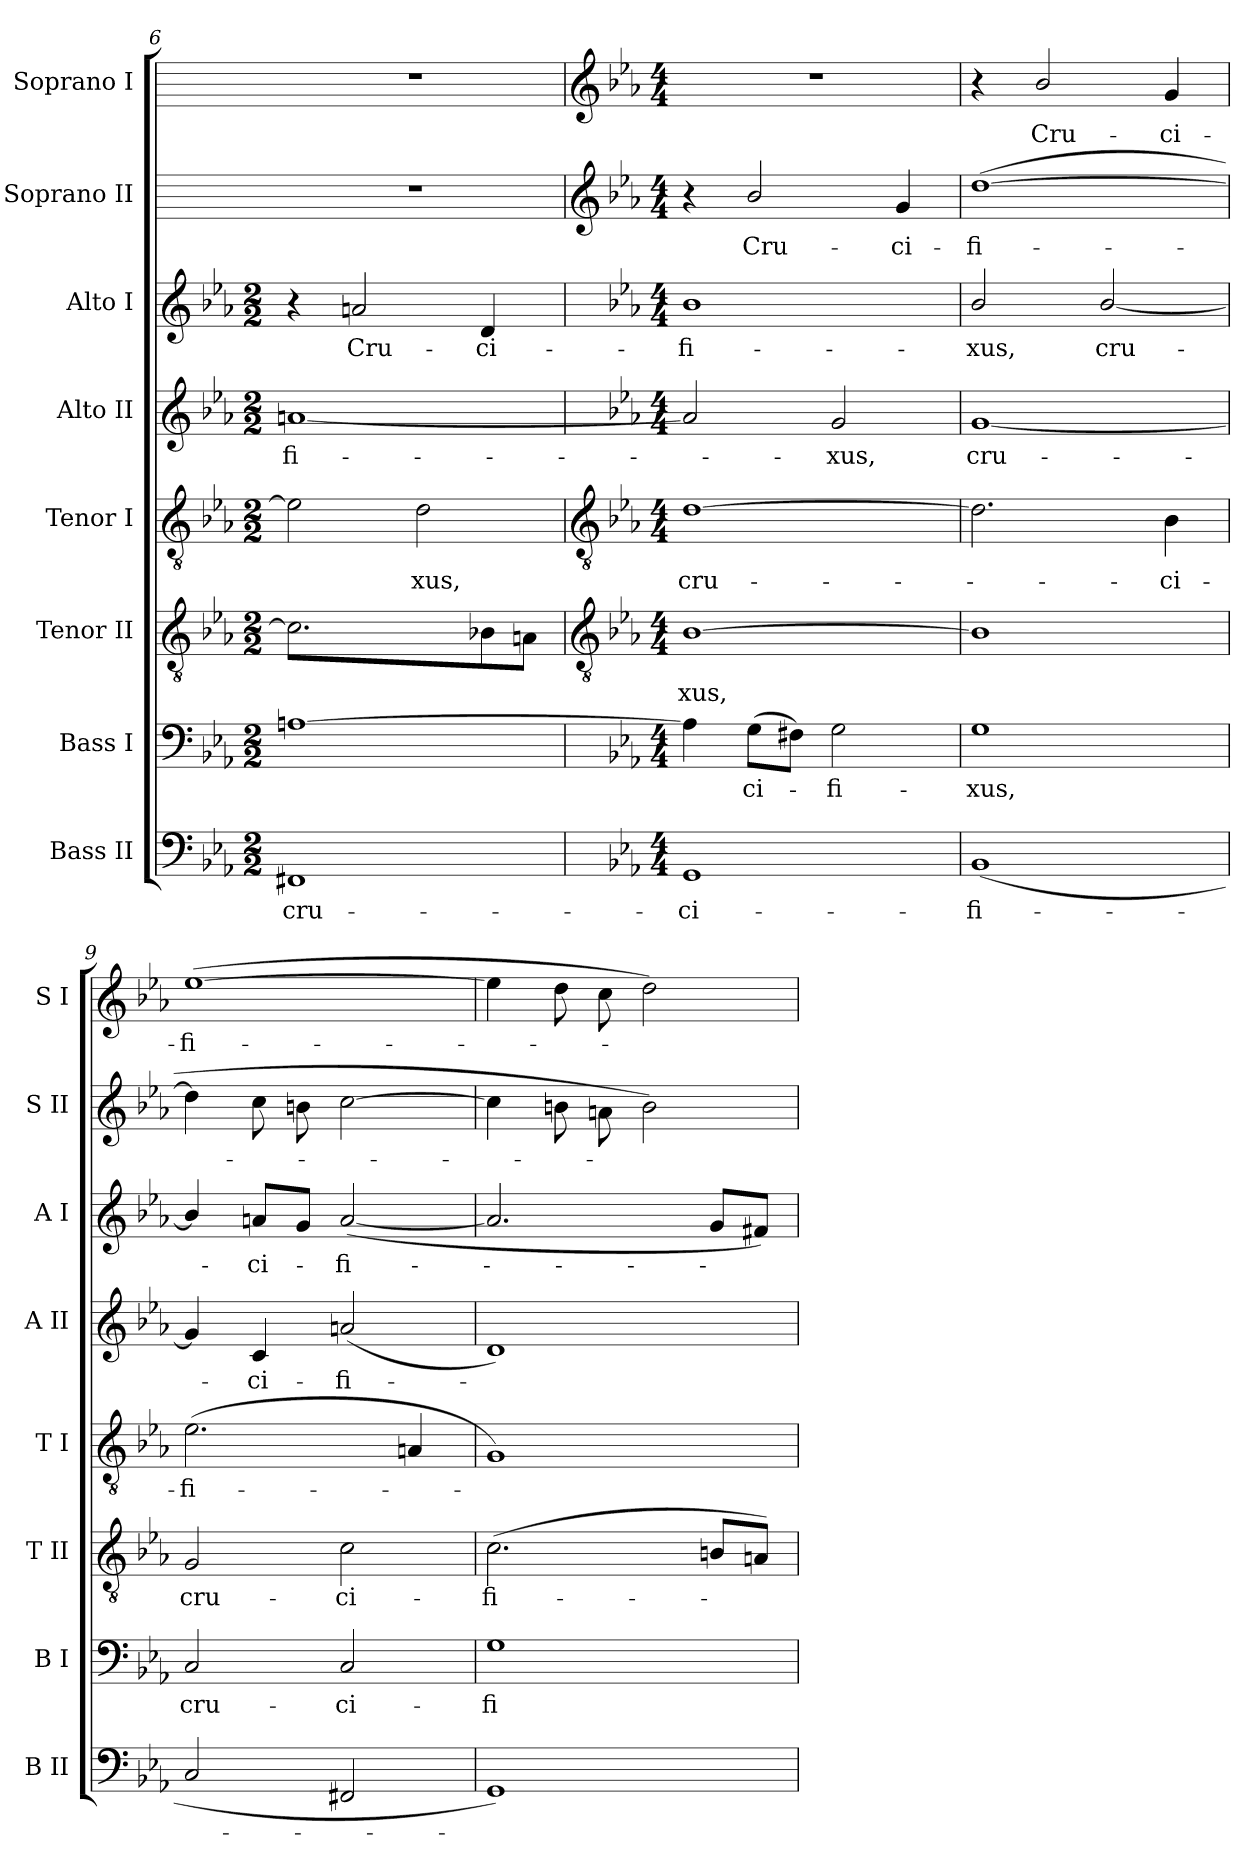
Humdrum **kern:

**kern	**text	**kern	**text	**kern	**text	**kern	**text	**kern	**text	**kern	**text	**kern	**text	**kern	**text
*part8	*part8	*part7	*part7	*part6	*part6	*part5	*part5	*part4	*part4	*part3	*part3	*part2	*part2	*part1	*part1
*staff8	*staff8	*staff7	*staff7	*staff6	*staff6	*staff5	*staff5	*staff4	*staff4	*staff3	*staff3	*staff2	*staff2	*staff1	*staff1
*I"Bass II	*	*I"Bass I	*	*I"Tenor II	*	*I"Tenor I	*	*I"Alto II	*	*I"Alto I	*	*I"Soprano II	*	*I"Soprano I	*
*I'B II	*	*I'B I	*	*I'T II	*	*I'T I	*	*I'A II	*	*I'A I	*	*I'S II	*	*I'S I	*
*clefF4	*	*clefF4	*	*clefGv2	*	*clefGv2	*	*clefG2	*	*clefG2	*	*	*	*	*
*k[b-e-a-]	*	*k[b-e-a-]	*	*k[b-e-a-]	*	*k[b-e-a-]	*	*k[b-e-a-]	*	*k[b-e-a-]	*	*	*	*	*
*E-:	*	*E-:	*	*E-:	*	*E-:	*	*E-:	*	*E-:	*	*	*	*	*
*M2/2	*	*M2/2	*	*M2/2	*	*M2/2	*	*M2/2	*	*M2/2	*	*	*	*	*
=6	=6	=6	=6	=6	=6	=6	=6	=6	=6	=6	=6	=6	=6	=6	=6
!	!LO:LY:b	!	!	!	!	!	!	!	!LO:LY:b	!	!	!	!	!	!
1FF#X	cru-	[1An	.	2.c]	.	2e-]	.	[1an	-fi-	4r	.	1r	.	1r	.
!	!	!	!	!	!	!	!	!	!	!	!LO:LY:b	!	!	!	!
.	.	.	.	.	.	.	.	.	.	2an	Cru-	.	.	.	.
!	!	!	!	!	!	!	!LO:LY:b	!	!	!	!	!	!	!	!
.	.	.	.	.	.	2d	xus,	.	.	.	.	.	.	.	.
!	!	!	!	!	!	!	!	!	!	!	!LO:LY:b	!	!	!	!
.	.	.	.	8B-X	.	.	.	.	.	4d	-ci-	.	.	.	.
.	.	.	.	8AnJ	.	.	.	.	.	.	.	.	.	.	.
!!LO:LB:g=z
=7	=7	=7	=7	=7	=7	=7	=7	=7	=7	=7	=7	=7	=7	=7	=7
*	*	*	*	*clefGv2	*	*clefGv2	*	*	*	*	*	*clefG2	*	*clefG2	*
*	*	*	*	*	*	*	*	*	*	*	*	*k[b-e-a-]	*	*k[b-e-a-]	*
*	*	*	*	*	*	*	*	*	*	*	*	*E-:	*	*E-:	*
*M4/4	*	*M4/4	*	*M4/4	*	*M4/4	*	*M4/4	*	*M4/4	*	*M4/4	*	*M4/4	*
!	!LO:LY:b	!	!	!	!LO:LY:b	!	!LO:LY:b	!	!	!	!LO:LY:b	!	!	!	!
1GG	-ci-	4A]	.	[1B-	xus,	[1d	cru-	2a]	.	1b-	-fi-	4r	.	1r	.
!	!	!	!LO:LY:b	!	!	!	!	!	!	!	!	!	!LO:LY:b	!	!
.	.	(>8GL	ci-	.	.	.	.	.	.	.	.	2b-/	Cru-	.	.
.	.	8F#XJ)	.	.	.	.	.	.	.	.	.	.	.	.	.
!	!	!	!LO:LY:b	!	!	!	!	!	!LO:LY:b	!	!	!	!	!	!
.	.	2G	fi-	.	.	.	.	2g	xus,	.	.	.	.	.	.
!	!	!	!	!	!	!	!	!	!	!	!	!	!LO:LY:b	!	!
.	.	.	.	.	.	.	.	.	.	.	.	4g	-ci-	.	.
=8	=8	=8	=8	=8	=8	=8	=8	=8	=8	=8	=8	=8	=8	=8	=8
!	!LO:LY:b	!	!LO:LY:b	!	!	!	!	!	!LO:LY:b	!	!LO:LY:b	!	!LO:LY:b	!	!
(<1BB-	-fi-	1G	-xus,	1B-]	.	2.d]	.	[1g	cru-	2b-/	-xus,	(>[1dd	-fi-	4r	.
!	!	!	!	!	!	!	!	!	!	!	!	!	!	!	!LO:LY:b
.	.	.	.	.	.	.	.	.	.	.	.	.	.	2b-/	Cru-
!	!	!	!	!	!	!	!	!	!	!	!LO:LY:b	!	!	!	!
.	.	.	.	.	.	.	.	.	.	[2b-/	cru-	.	.	.	.
!	!	!	!	!	!	!	!LO:LY:b	!	!	!	!	!	!	!	!LO:LY:b
.	.	.	.	.	.	4B-	ci-	.	.	.	.	.	.	4g	-ci-
=9	=9	=9	=9	=9	=9	=9	=9	=9	=9	=9	=9	=9	=9	=9	=9
!	!	!	!LO:LY:b	!	!LO:LY:b	!	!LO:LY:b	!	!	!	!	!	!	!	!LO:LY:b
2C	.	2C	cru-	2G	cru-	(<2.e-	-fi-	4g]	.	4b-/]	.	4dd]	.	(>[1ee-	-fi-
!	!	!	!	!	!	!	!	!	!LO:LY:b	!	!LO:LY:b	!	!	!	!
.	.	.	.	.	.	.	.	4c	ci-	8anL	ci-	8ccL	.	.	.
.	.	.	.	.	.	.	.	.	.	8gJ	.	8bn	.	.	.
!	!	!	!LO:LY:b	!	!LO:LY:b	!	!	!	!LO:LY:b	!	!LO:LY:b	!	!	!	!
2FF#X	.	2C	-ci-	2c	-ci-	.	.	(<2an	-fi-	(<[2a	-fi-	[2cc	.	.	.
.	.	.	.	.	.	4An	.	.	.	.	.	.	.	.	.
=10	=10	=10	=10	=10	=10	=10	=10	=10	=10	=10	=10	=10	=10	=10	=10
!	!	!	!LO:LY:b	!	!LO:LY:b	!	!	!	!	!	!	!	!	!	!
1GG)	.	1G	-fi-	(<2.c	-fi-	1G)	.	1d)	.	2.a]	.	4cc]	.	4ee-]	.
.	.	.	.	.	.	.	.	.	.	.	.	8bn\	.	8ddL	.
.	.	.	.	.	.	.	.	.	.	.	.	8an\	.	8cc	.
.	.	.	.	.	.	.	.	.	.	.	.	2b)	.	2dd)	.
.	.	.	.	8BnL	.	.	.	.	.	8gL	.	.	.	.	.
.	.	.	.	8AnJ)	.	.	.	.	.	8f#XJ)	.	.	.	.	.
=	=	=	=	=	=	=	=	=	=	=	=	=	=	=	=
*-	*-	*-	*-	*-	*-	*-	*-	*-	*-	*-	*-	*-	*-	*-	*-
